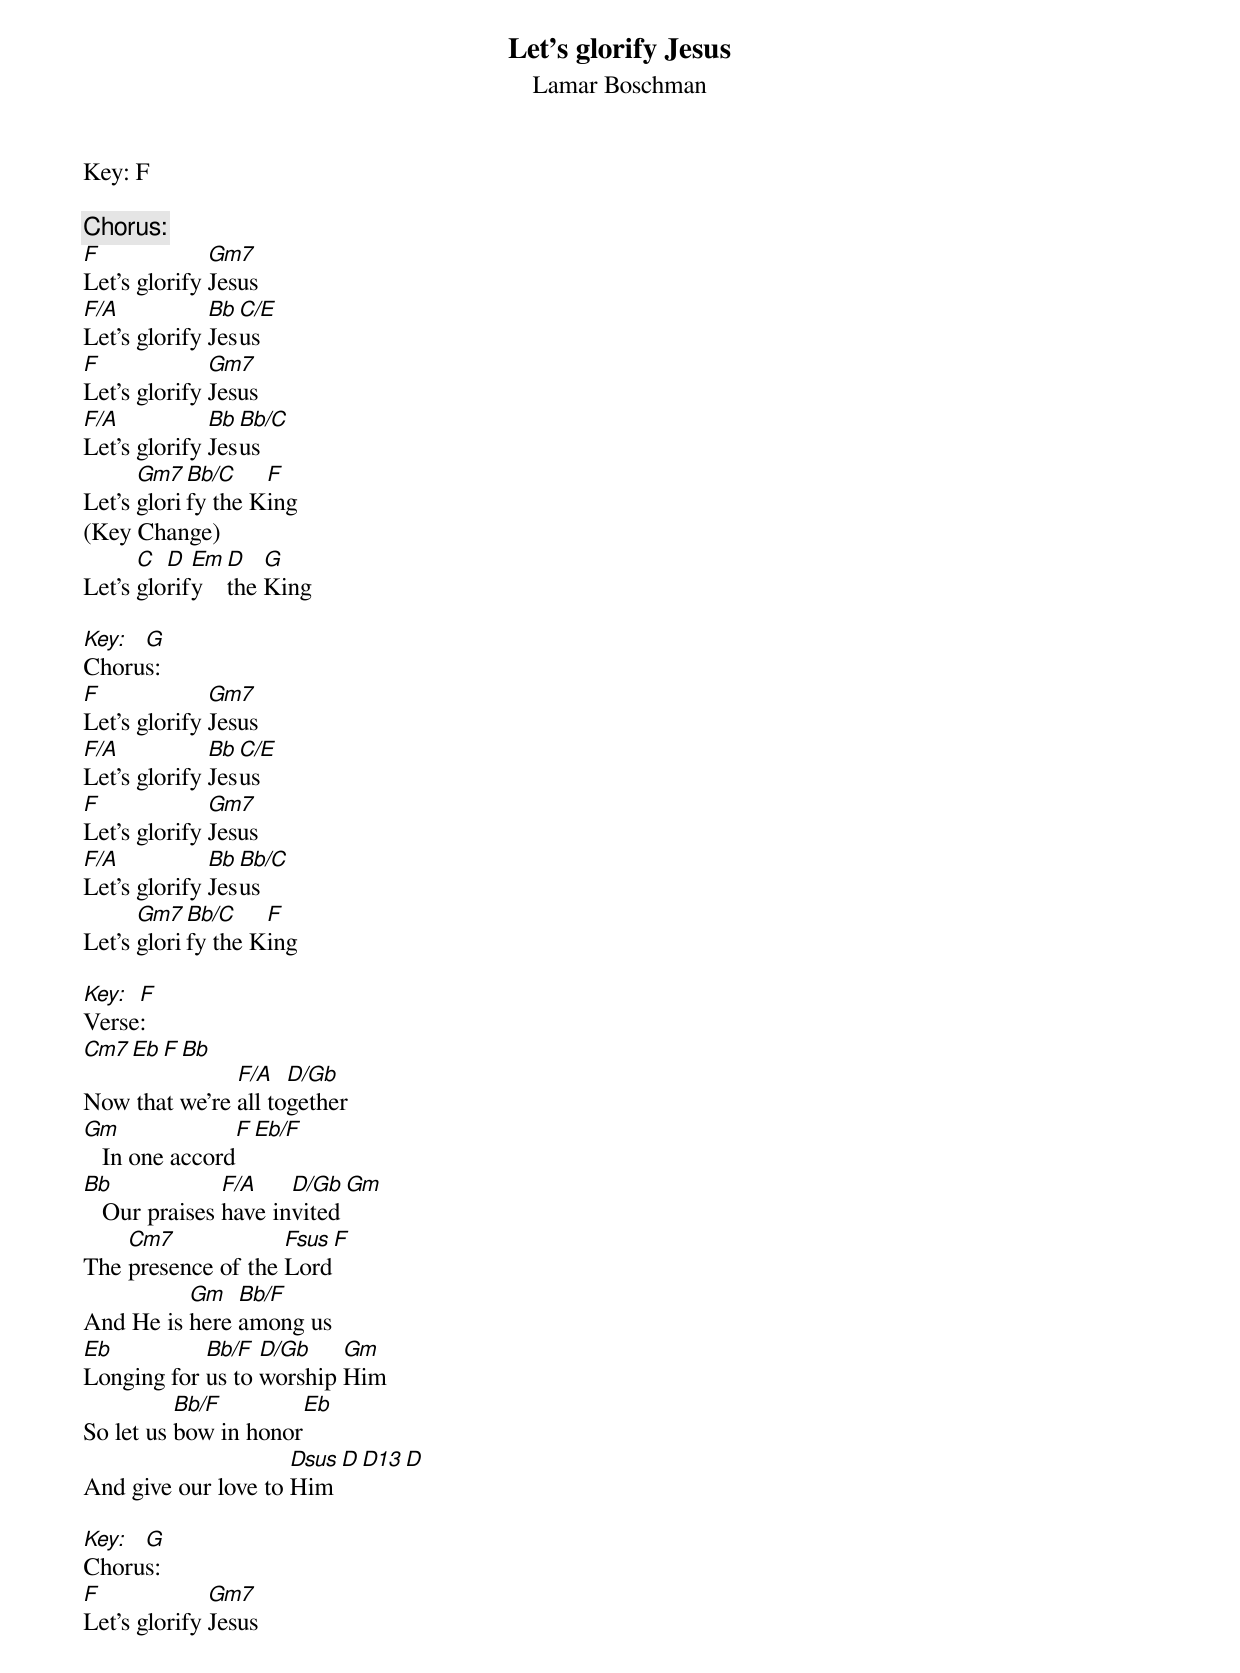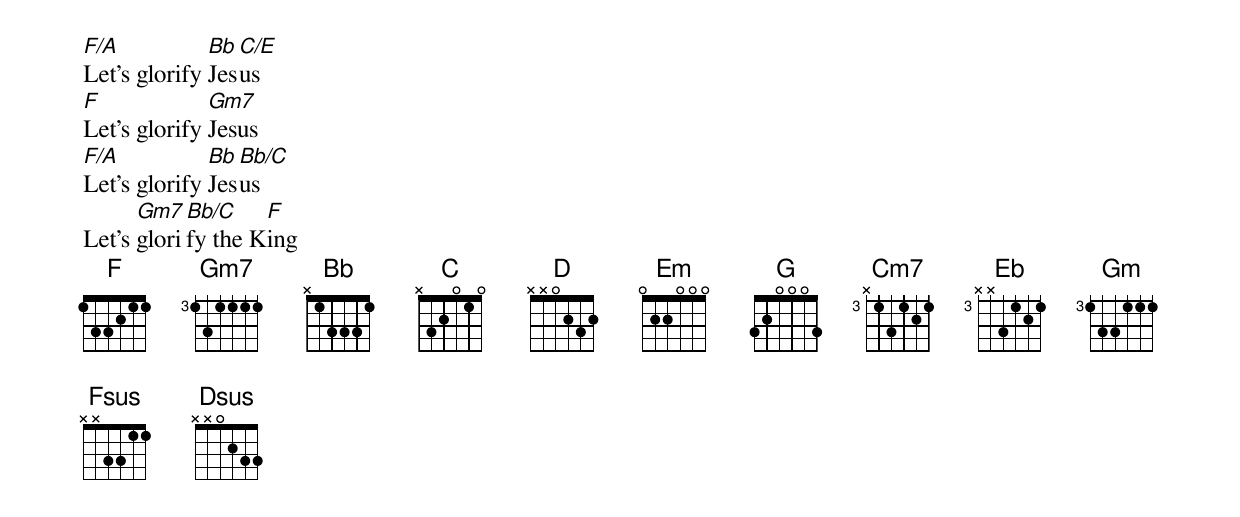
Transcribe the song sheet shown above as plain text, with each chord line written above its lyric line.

Let’s glorify Jesus
Lamar Boschman
Key: F

Chorus:
F             Gm7
Let's glorify Jesus
F/A           Bb C/E
Let's glorify Jesus
F             Gm7
Let's glorify Jesus
F/A           Bb Bb/C
Let's glorify Jesus
      Gm7  Bb/C    F
Let's glorify the King
(Key Change)
      C  D  Em D   G
Let's glorify  the King

Key: G
Chorus:
F             Gm7
Let's glorify Jesus
F/A           Bb C/E
Let's glorify Jesus
F             Gm7
Let's glorify Jesus
F/A           Bb Bb/C
Let's glorify Jesus
      Gm7  Bb/C    F
Let's glorify the King

Key: F
Verse:
Cm7  Eb F  Bb
               F/A   D/Gb
Now that we're all together
Gm               F  Eb/F
   In one accord
Bb             F/A    D/Gb  Gm
   Our praises have invited
    Cm7             Fsus  F
The presence of the Lord
          Gm   Bb/F
And He is here among us
Eb          Bb/F  D/Gb    Gm
Longing for us to worship Him
          Bb/F         Eb
So let us bow in honor
                     Dsus D  D13 D
And give our love to Him

Key: G
Chorus:
F             Gm7
Let's glorify Jesus
F/A           Bb C/E
Let's glorify Jesus
F             Gm7
Let's glorify Jesus
F/A           Bb Bb/C
Let's glorify Jesus
      Gm7  Bb/C    F
Let's glorify the King
